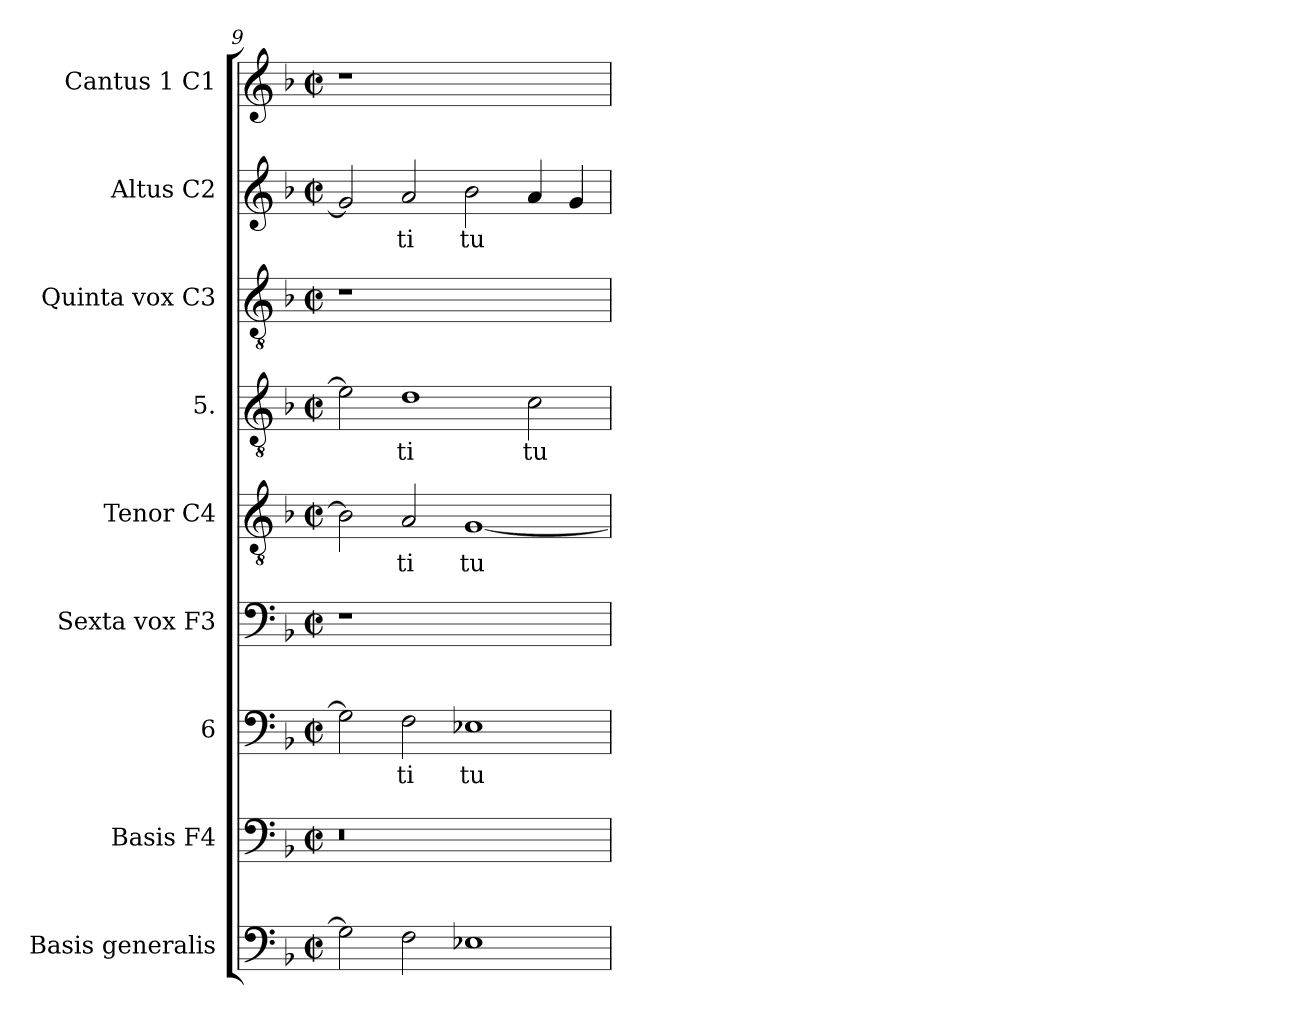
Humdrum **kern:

**kern	**text	**kern	**kern	**text	**kern	**kern	**text	**kern	**text	**kern	**kern	**text	**kern
*part9	*part9	*part8	*part7	*part7	*part6	*part5	*part5	*part4	*part4	*part3	*part2	*part2	*part1
*staff9	*staff9	*staff8	*staff7	*staff7	*staff6	*staff5	*staff5	*staff4	*staff4	*staff3	*staff2	*staff2	*staff1
*I"Basis  generalis	*	*I"Basis  F4	*I"6	*	*I"Sexta vox  F3	*I"Tenor  C4	*	*I"5.	*	*I"Quinta vox  C3	*I"Altus  C2	*	*I"Cantus 1  C1
*	*	*I'B	*	*	*	*I'T	*	*	*	*	*I'A	*	*I'C
*clefF4	*	*clefF4	*clefF4	*	*clefF4	*clefGv2	*	*clefGv2	*	*clefGv2	*clefG2	*	*clefG2
*k[b-]	*	*k[b-]	*k[b-]	*	*k[b-]	*k[b-]	*	*k[b-]	*	*k[b-]	*k[b-]	*	*k[b-]
*F:	*	*F:	*F:	*	*F:	*F:	*	*F:	*	*F:	*F:	*	*F:
*M2/2	*	*M2/2	*M2/2	*	*M2/2	*M2/2	*	*M2/2	*	*M2/2	*M2/2	*	*M2/2
*met(c|)	*	*met(c|)	*met(c|)	*	*met(c|)	*met(c|)	*	*met(c|)	*	*met(c|)	*met(c|)	*	*met(c|)
=9	=9	=9	=9	=9	=9	=9	=9	=9	=9	=9	=9	=9	=9
!	!LO:LY:a:cj	!	!	!LO:LY:b:cj	!	!	!LO:LY:b:cj	!	!LO:LY:b:cj	!	!	!LO:LY:b:cj	!
2G\]	.	0r	2G\]	--	1r	2B-\]	--	2e-\]	--	1r	2g/]	.	1r
!	!LO:LY:a:cj	!	!	!LO:LY:b:cj	!	!	!LO:LY:b:cj	!	!LO:LY:b:cj	!	!	!LO:LY:b:cj	!
2F\	.	.	2F\	-ti	.	2A/	-ti	1d	-ti	.	2a/	ti	.
!	!LO:LY:a:cj	!	!	!LO:LY:b:cj	!	!	!LO:LY:b:cj	!	!	!	!	!LO:LY:b:cj	!
1E-X	.	.	1E-X	tu-	1ryy	[<1G	tu-	.	.	1ryy	2b-\	tu-	1ryy
!	!	!	!	!	!	!	!	!	!LO:LY:b:cj	!	!	!LO:LY:b:cj	!
.	.	.	.	.	.	.	.	2c\	tu-	.	4a/	--	.
!	!	!	!	!	!	!	!	!	!	!	!	!LO:LY:b:cj	!
.	.	.	.	.	.	.	.	.	.	.	4g/	--	.
=	=	=	=	=	=	=	=	=	=	=	=	=	=
*-	*-	*-	*-	*-	*-	*-	*-	*-	*-	*-	*-	*-	*-
